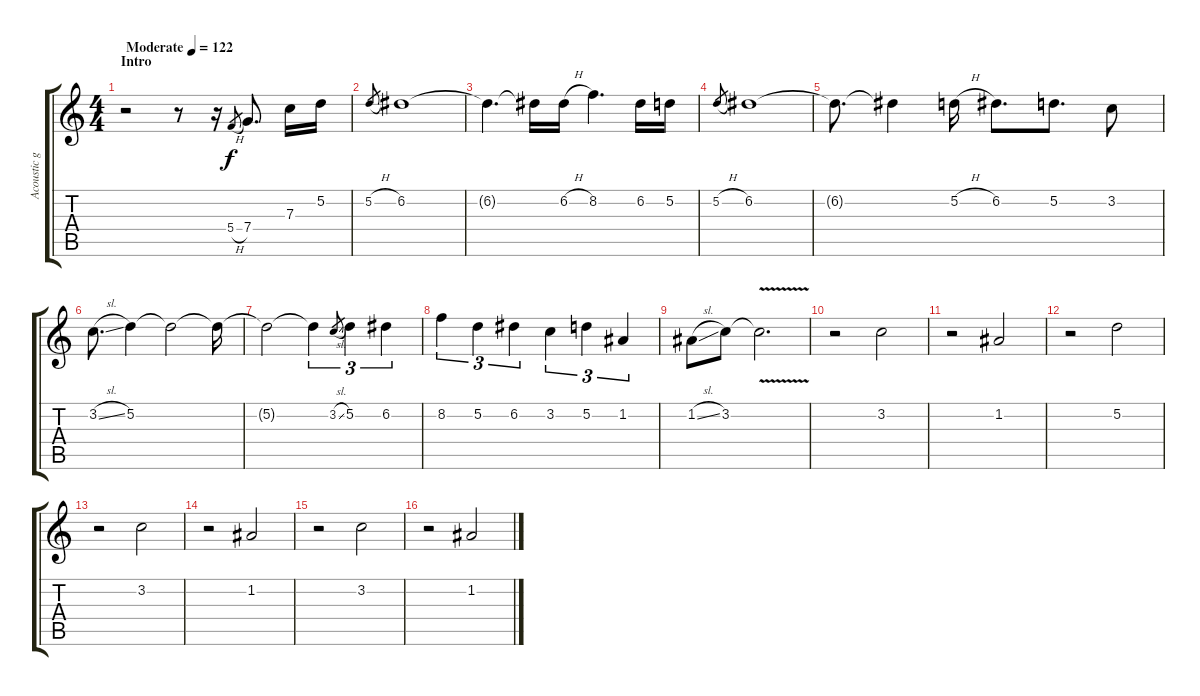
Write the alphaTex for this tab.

\track ("Acoustic guitar 02" "Acoustic g") {instrument acousticguitarsteel}
\staff {score tabs}
\tuning (D4 A3 F3 C3 G2 C2) {hide}
\ts (4 4)
\section ("" "Intro")
\tempo (122 "Moderate")
\clef g2
\ks c
r.2{dy f instrument acousticguitarsteel} r.8 r.16 5.4{h}.8{gr} 7.4.8{d} 7.3.16 5.2.16 |
5.2{h}.8{gr} 6.2.1 |
6.2{t}.4{d} 6.2{t}.16 6.2{h}.16 8.2.4{d} 6.2.16 5.2.16 |
5.2{h}.8{gr} 6.2.1 |
6.2{t}.8{d} 6.2{t}.4 5.2{h}.16 6.2.8{d} 5.2.8{d} 3.2.8 |
3.2{sl}.8{d} 5.2.4 5.2{t}.2 5.2{t}.16 |
5.2{t}.2 5.2{t}.4{tu (3 2)} 3.2{sl}.8{gr} 5.2.4{tu (3 2)} 6.2.4{tu (3 2)} |
8.2.4{tu (3 2)} 5.2.4{tu (3 2)} 6.2.4{tu (3 2)} 3.2.4{tu (3 2)} 5.2.4{tu (3 2)} 1.2.4{tu (3 2)} |
1.2{sl}.8 3.2.8 3.2{v t}.2{d} |
r.2 3.2.2 |
r.2 1.2.2 |
r.2 5.2.2 |
r.2 3.2.2 |
r.2 1.2.2 |
r.2 3.2.2 |
r.2 1.2.2
